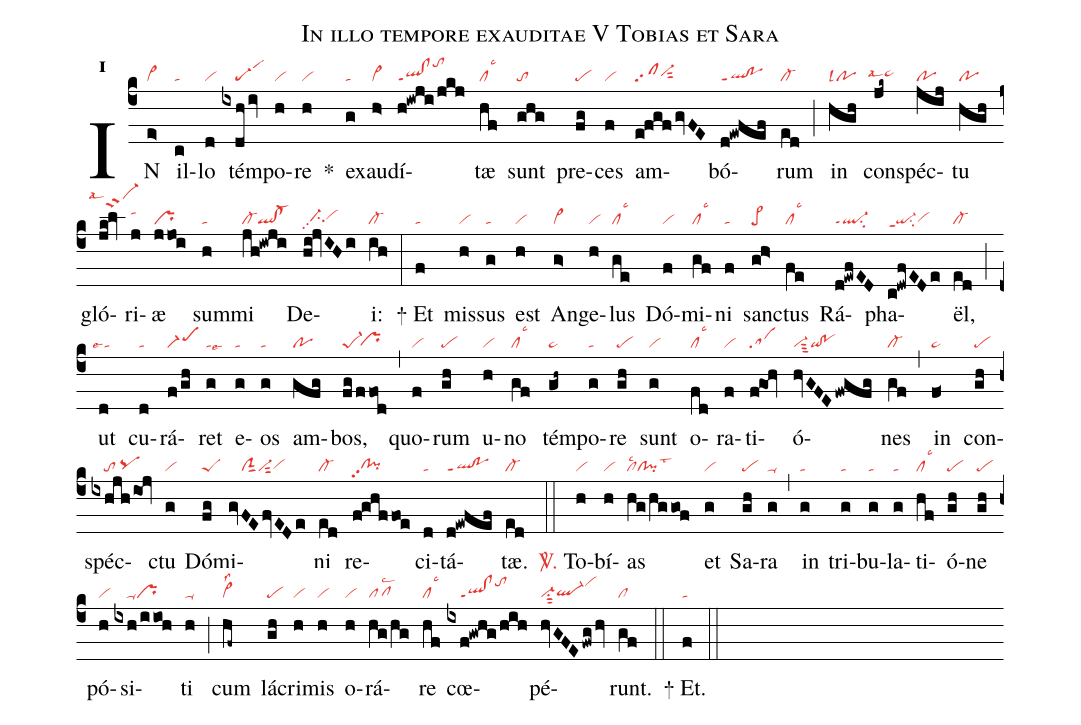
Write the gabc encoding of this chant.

name:In illo tempore exauditae V Tobias et Sara;
office-part:re;
mode:1;
nabc-lines:1;
%%
initial-style: 1;
name: In illo tempore exauditae;
mode: 1;
office-part: Responsorium;
annotation:Resp.;
annotation: i;
nabc-lines: 1;
%%
(c4) IN(e>|vi>) il(c|ta)lo(d|vi) tém(ixdh/iv|////scG-1)po(h|vi)re(h|vi) *() ex(g|ta)au(h>|vi>)dí(h!iwji/jkj|ql!clppt1tohl)tæ(hf|cllsc3) sunt(ghg|to) pre(fg|pe)ces(f|vi) am(e!fgf/gvFE|clpp2vi-hhsut2)bó(d!ewfef|ql!poppt1)rum(ed|cl-) (;) in(hgh|polsl4) con(jk~|``ta>hhlsal4)spéc(jij|po)tu(hgh|po) gló(jk!lv|```sc-hmlsal4)ri(j|tahj)æ(jjoi|pr) sum(h|ta)mi(jh!iwji|cl-ql!cl-) De(hi!jvIHi|//ci-hgpp2vihh)i:(ih|cl-) (:)

<sp>+</sp> Et(f|ta) mis(h|vi)sus(g|ta) est(h|vi) An(g>|vi>)ge(h|vi)lus(ge|cllsc3) Dó(f|vi)mi(gf|cllsc3)ni(f|ta) sanc(gh>|pe>)tus(fe|cllsc3) Rá(d!ewfED|ql-ppt1su2)pha(c!dwfEDe|qi-ppt1su2vihg)ël,(ed|cl-) (;) ut(d|``talse1) cu(d|ta)rá(f/gh|scM1)ret(g|talse9) e(g|ta)os(g|ta) am(gfg|po)bos,(fg/ffod|pe-1`prhg) (,) quo(f|vi)rum(gh|pe) u(h|vi)no(gf|cllsc3) tém(gh~|pe~)po(g|ta)re(gh|pe) sunt(g|vi) o(fd|cllsc3)ra(f|vi)ti(f!goh|sa)ó(hvGFE/fwgfg|vi-sut3qi!po)nes(gf|cl-) (,) in(f<|ta>) con(gh|pe)spéc(ixhjhioj|////to/pqhg)ctu(g|vi) Dó(fg|peS)mi(gvFEfvEDe|////clSsut1vi-sut2vihg)ni(ed|cl-) re(f!ghffoe|clhg!pihgpp2)ci(d|ta)tá(d!ewfef|ql!poppt1)tæ.(ed|cl-) (::)


<c><sp>V/</sp>.</c> To(h|vi)bí(h|vi)as(hg/hg/gof|cllsc2cl!pilst3) et(g|vi) Sa(gh|pe)ra(g|ta-) (,) in(g|ta) tri(g|ta)bu(g|ta)la(g|ta)ti(hf|cllsc3)ó(gh|pe)ne(gh|pe) pó(h|vi)si(ixh/iioh|////ta-pr)ti(h|ta-) (;) cum(hf~|cl~lss2) lá(gh|pe)cri(h|vi)mis(h|vi) o(h|vi)rá(hg/hg|pflsc2)re(hf|cllsc3) cœ(ixf!gwhg/hih|////ql!clppt1tohk)pé(hvGFE/fwghv|vi-su1sut2ql-hgvihk)runt.(gf|cl) (::)
<sp>+</sp> Et.(f|ta) (::)
